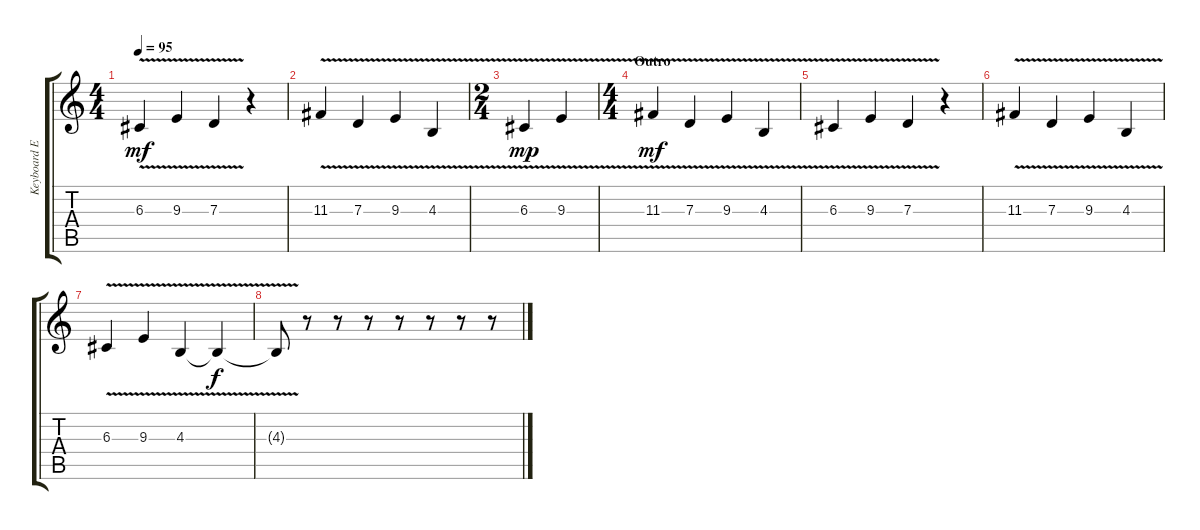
\track ("Keyboard Effect II" "Keyboard E") {instrument synthvoice}
\staff {score tabs}
\tuning (E4 B3 G3 D3 A2 E2) {hide}
\ts (4 4)
\tempo 95
\clef g2
\ks c
6.3{v}.4{dy mf} 9.3{v}.4 7.3{v}.4 r.4 |
11.3{v}.4 7.3{v}.4 9.3{v}.4 4.3{v}.4 |
\ts (2 4)
6.3{v}.4{dy mp} 9.3{v}.4 |
\ts (4 4)
\section ("" "Outro")
11.3{v}.4{dy mf} 7.3{v}.4 9.3{v}.4 4.3{v}.4 |
6.3{v}.4 9.3{v}.4 7.3{v}.4 r.4 |
11.3{v}.4 7.3{v}.4 9.3{v}.4 4.3{v}.4 |
6.3{v}.4 9.3{v}.4 4.3{v}.4 4.3{t}.4{dy f} |
4.3{v t}.8 r.8 r.8 r.8 r.8 r.8 r.8 r.8
